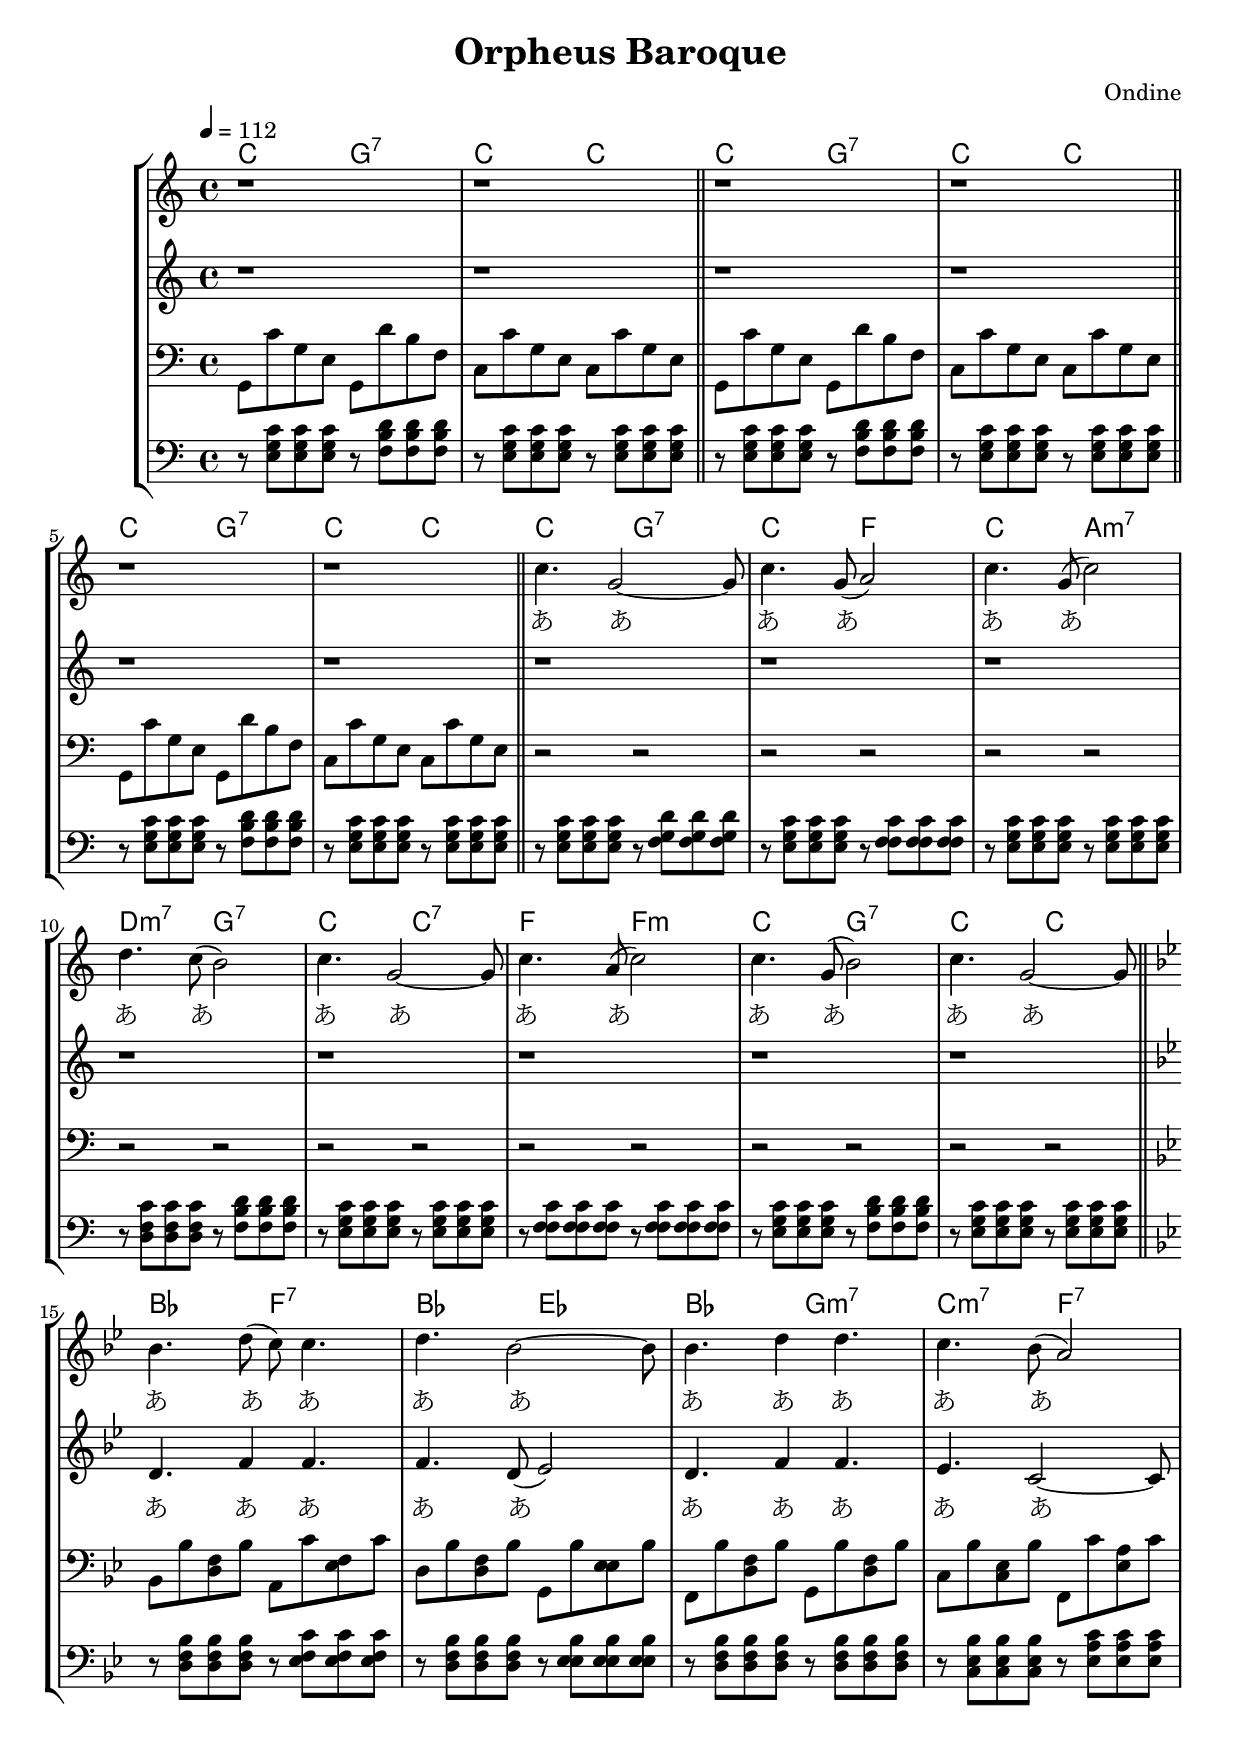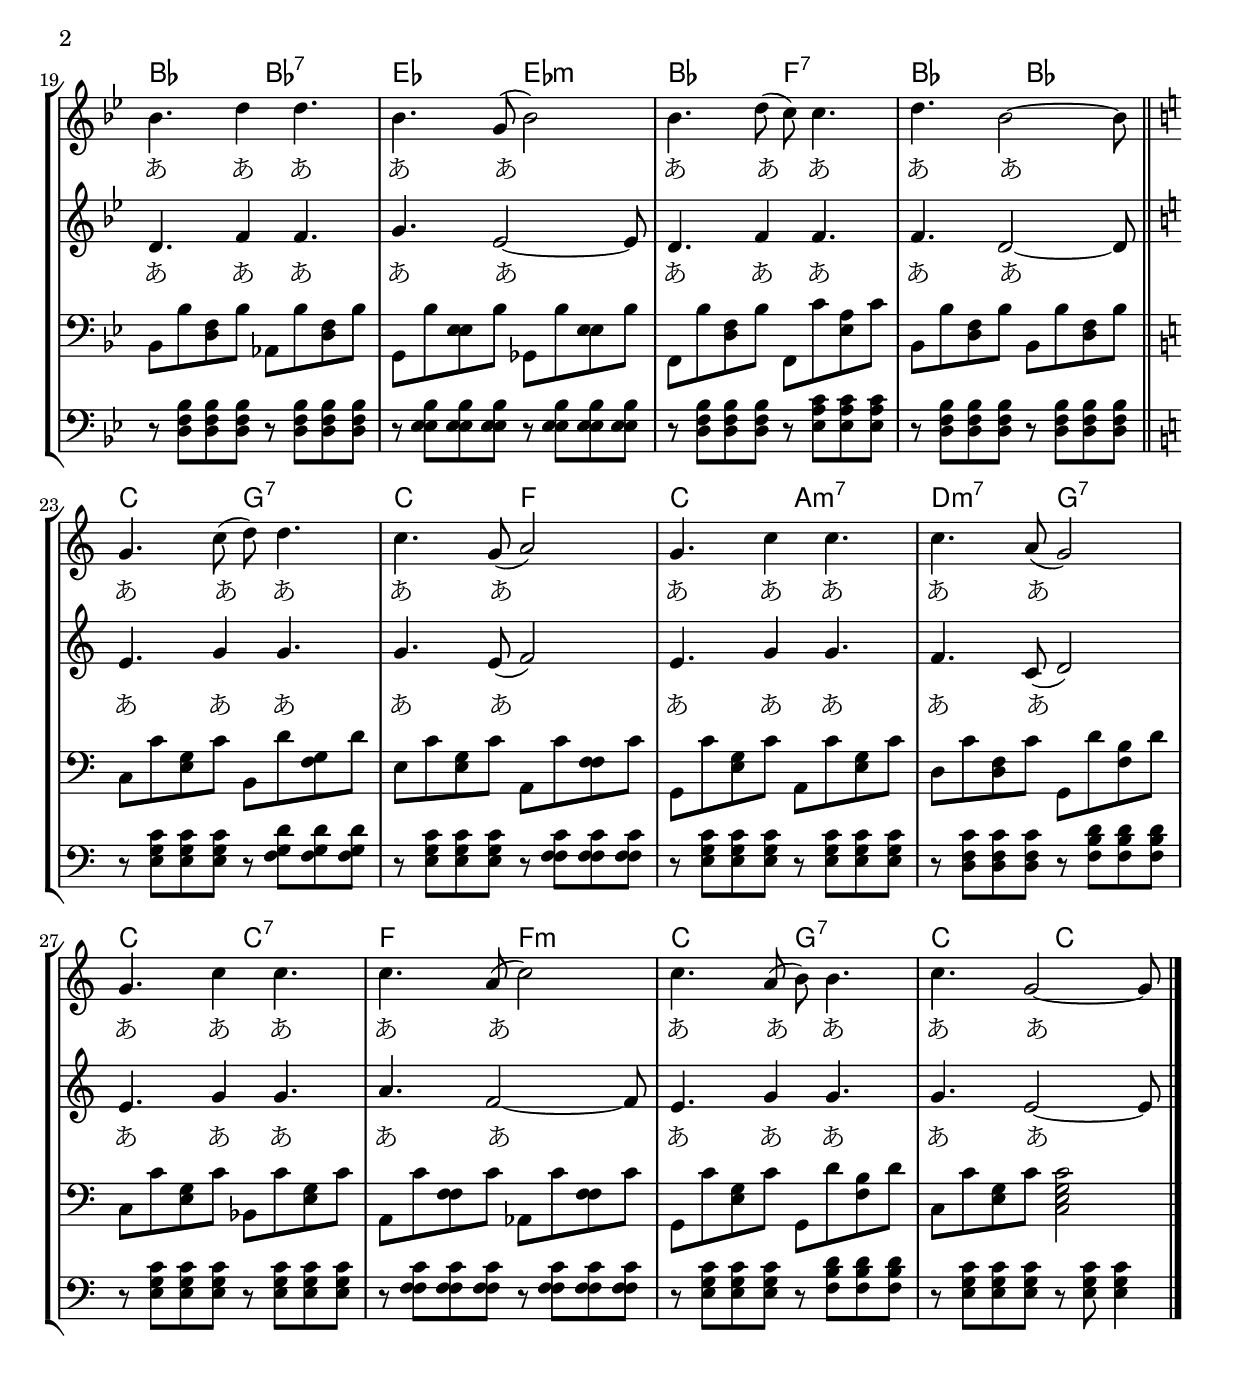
\version "2.12.1"

\header {
	title = \markup {"Orpheus Baroque"}
	composer = \markup \center-column {Ondine}
}

harmony = \chordmode {
	c2 g:7 c c 

	c g:7 c c 

	c g:7 c c 

	c g:7 c f c a:min7 d:min7 g:7 c c:7 f f:m c g:7 c c 

	bes f:7 bes es bes g:min7 c:min7 f:7 bes bes:7 es es:m bes f:7 bes bes 

	c g:7 c f c a:min7 d:min7 g:7 c c:7 f f:m c g:7 c c 
}

melody = {
	\key c \major
	\tempo 4 = 112
	r1 | r1   
	r1 | r1   
	r1 | r1   
	\set Staff.midiInstrument = #"Violin"
	c''4.  g'2~g'8 
	c''4.  g'8  (a'2) 
	c''4.  g'8  (c''2) 
	d''4.  c''8  (b'2) 
	c''4.  g'2~g'8 
	c''4.  a'8  (c''2) 
	c''4.  g'8  (b'2) 
	c''4.  g'2~g'8
	\set Staff.midiInstrument = #"Violin"
		\key bes \major
bes'4.  d''8  (c''8)  c''4. 
	d''4.  bes'2~bes'8 
	bes'4.  d''4  d''4. 
	c''4.  bes'8  (a'2) 
	bes'4.  d''4  d''4. 
	bes'4.  g'8  (bes'2) 
	bes'4.  d''8  (c''8)  c''4. 
	d''4.  bes'2~bes'8
	\set Staff.midiInstrument = #"Violin"
		\key c \major
g'4.  c''8  (d''8)  d''4. 
	c''4.  g'8  (a'2) 
	g'4.  c''4  c''4. 
	c''4.  a'8  (g'2) 
	g'4.  c''4  c''4. 
	c''4.  a'8  (c''2) 
	c''4.  a'8  (b'8)  b'4. 
	c''4.  g'2~g'8
	\bar "|."
}

words = \lyricmode {
	
	
	
	あ  あ  あ  あ  あ  あ  あ  あ  あ  あ  あ  あ  あ  あ  あ  あ  
	あ  あ  あ  あ  あ  あ  あ  あ  あ  あ  あ  あ  あ  あ  あ  あ  あ  あ  あ  あ  
	あ  あ  あ  あ  あ  あ  あ  あ  あ  あ  あ  あ  あ  あ  あ  あ  あ  あ  あ  あ  
}

secondmelody = {
	\key c \major
	\tempo 4 = 112
	r1 | r1   
	r1 | r1   
	r1 | r1   
	r1 | r1 | r1 | r1 | r1 | r1 | r1 | r1   
	\set Staff.midiInstrument = #"Contrabass"
		\key bes \major
d'4.  f'4  f'4. 
	f'4.  d'8  (es'2) 
	d'4.  f'4  f'4. 
	es'4.  c'2~c'8 
	d'4.  f'4  f'4. 
	g'4.  es'2~es'8 
	d'4.  f'4  f'4. 
	f'4.  d'2~d'8
	\set Staff.midiInstrument = #"Contrabass"
		\key c \major
e'4.  g'4  g'4. 
	g'4.  e'8  (f'2) 
	e'4.  g'4  g'4. 
	f'4.  c'8  (d'2) 
	e'4.  g'4  g'4. 
	a'4.  f'2~f'8 
	e'4.  g'4  g'4. 
	g'4.  e'2~e'8
	\bar "|."
}

secondwords = \lyricmode {
	
	
	
	
	あ  あ  あ  あ  あ  あ  あ  あ  あ  あ  あ  あ  あ  あ  あ  あ  あ  あ  あ  あ  
	あ  あ  あ  あ  あ  あ  あ  あ  あ  あ  あ  あ  あ  あ  あ  あ  あ  あ  あ  あ  
}

tempochange = {
	\tempo 4 = 112
	r1 | r1 \bar "||"
	\tempo 4 = 112
	r1 | r1 \bar "||"
	\tempo 4 = 112
	r1 | r1 \bar "||"
	\tempo 4 = 112
	r1 | r1 | r1 | r1 | r1 | r1 | r1 | r1 \bar "||"
	\tempo 4 = 112
	r1 | r1 | r1 | r1 | r1 | r1 | r1 | r1 \bar "||"
	\tempo 4 = 112
	r1 | r1 | r1 | r1 | r1 | r1 | r1 | r1 \bar "|."
}

mainacc = {
	\clef bass
	\set Staff.midiInstrument = #"Viola"
	\key c \major
	\tempo 4 = 112
	g,8 c' g e
	g,8 d' b f
	c8 c' g e
	c8 c' g e
	\bar "||"

	\set Staff.midiInstrument = #"Viola"
	g,8 c' g e
	g,8 d' b f
	c8 c' g e
	c8 c' g e
	\bar "||"

	\set Staff.midiInstrument = #"Viola"
	g,8 c' g e
	g,8 d' b f
	c8 c' g e
	c8 c' g e
	\bar "||"

	\set Staff.midiInstrument = #"Acoustic grand"
	r2
	r2
	r2
	r2
	r2
	r2
	r2
	r2
	r2
	r2
	r2
	r2
	r2
	r2
	r2
	r2
	\bar "||"

	\set Staff.midiInstrument = #"Harpsichord"
	\key bes \major
	bes,8 bes <d f> bes
	a,8 c' <es f> c'
	d8 bes <d f> bes
	g,8 bes <es es> bes
	f,8 bes <d f> bes
	g,8 bes <d f> bes
	c8 bes <c es> bes
	f,8 c' <es a> c'
	bes,8 bes <d f> bes
	as,8 bes <d f> bes
	g,8 bes <es es> bes
	ges,8 bes <es es> bes
	f,8 bes <d f> bes
	f,8 c' <es a> c'
	bes,8 bes <d f> bes
	bes,8 bes <d f> bes
	\bar "||"

	\set Staff.midiInstrument = #"Harpsichord"
	\key c \major
	c8 c' <e g> c'
	b,8 d' <f g> d'
	e8 c' <e g> c'
	a,8 c' <f f> c'
	g,8 c' <e g> c'
	a,8 c' <e g> c'
	d8 c' <d f> c'
	g,8 d' <f b> d'
	c8 c' <e g> c'
	bes,8 c' <e g> c'
	a,8 c' <f f> c'
	as,8 c' <f f> c'
	g,8 c' <e g> c'
	g,8 d' <f b> d'
	c8 c' <e g> c'
	<c e g c'>2
	\bar "|."
}

subacc = {
	\clef bass
	\set Staff.midiInstrument = #"Violin"
	\key c \major
	\tempo 4 = 112
	r8 <e g c'>8 <e g c'>8 <e g c'>8
	r8 <f b d'>8 <f b d'>8 <f b d'>8
	r8 <e g c'>8 <e g c'>8 <e g c'>8
	r8 <e g c'>8 <e g c'>8 <e g c'>8
	\bar "||"

	\set Staff.midiInstrument = #"Violin"
	r8 <e g c'>8 <e g c'>8 <e g c'>8
	r8 <f b d'>8 <f b d'>8 <f b d'>8
	r8 <e g c'>8 <e g c'>8 <e g c'>8
	r8 <e g c'>8 <e g c'>8 <e g c'>8
	\bar "||"

	\set Staff.midiInstrument = #"Violin"
	r8 <e g c'>8 <e g c'>8 <e g c'>8
	r8 <f b d'>8 <f b d'>8 <f b d'>8
	r8 <e g c'>8 <e g c'>8 <e g c'>8
	r8 <e g c'>8 <e g c'>8 <e g c'>8
	\bar "||"

	\set Staff.midiInstrument = #"Viola"
	r8 <e g c'>8 <e g c'>8 <e g c'>8
	r8 <f g d'>8 <f g d'>8 <f g d'>8
	r8 <e g c'>8 <e g c'>8 <e g c'>8
	r8 <f f c'>8 <f f c'>8 <f f c'>8
	r8 <e g c'>8 <e g c'>8 <e g c'>8
	r8 <e g c'>8 <e g c'>8 <e g c'>8
	r8 <d f c'>8 <d f c'>8 <d f c'>8
	r8 <f b d'>8 <f b d'>8 <f b d'>8
	r8 <e g c'>8 <e g c'>8 <e g c'>8
	r8 <e g c'>8 <e g c'>8 <e g c'>8
	r8 <f f c'>8 <f f c'>8 <f f c'>8
	r8 <f f c'>8 <f f c'>8 <f f c'>8
	r8 <e g c'>8 <e g c'>8 <e g c'>8
	r8 <f b d'>8 <f b d'>8 <f b d'>8
	r8 <e g c'>8 <e g c'>8 <e g c'>8
	r8 <e g c'>8 <e g c'>8 <e g c'>8
	\bar "||"

	\set Staff.midiInstrument = #"Viola"
	\key bes \major
	r8 <d f bes>8 <d f bes>8 <d f bes>8
	r8 <es f c'>8 <es f c'>8 <es f c'>8
	r8 <d f bes>8 <d f bes>8 <d f bes>8
	r8 <es es bes>8 <es es bes>8 <es es bes>8
	r8 <d f bes>8 <d f bes>8 <d f bes>8
	r8 <d f bes>8 <d f bes>8 <d f bes>8
	r8 <c es bes>8 <c es bes>8 <c es bes>8
	r8 <es a c'>8 <es a c'>8 <es a c'>8
	r8 <d f bes>8 <d f bes>8 <d f bes>8
	r8 <d f bes>8 <d f bes>8 <d f bes>8
	r8 <es es bes>8 <es es bes>8 <es es bes>8
	r8 <es es bes>8 <es es bes>8 <es es bes>8
	r8 <d f bes>8 <d f bes>8 <d f bes>8
	r8 <es a c'>8 <es a c'>8 <es a c'>8
	r8 <d f bes>8 <d f bes>8 <d f bes>8
	r8 <d f bes>8 <d f bes>8 <d f bes>8
	\bar "||"

	\set Staff.midiInstrument = #"Viola"
	\key c \major
	r8 <e g c'>8 <e g c'>8 <e g c'>8
	r8 <f g d'>8 <f g d'>8 <f g d'>8
	r8 <e g c'>8 <e g c'>8 <e g c'>8
	r8 <f f c'>8 <f f c'>8 <f f c'>8
	r8 <e g c'>8 <e g c'>8 <e g c'>8
	r8 <e g c'>8 <e g c'>8 <e g c'>8
	r8 <d f c'>8 <d f c'>8 <d f c'>8
	r8 <f b d'>8 <f b d'>8 <f b d'>8
	r8 <e g c'>8 <e g c'>8 <e g c'>8
	r8 <e g c'>8 <e g c'>8 <e g c'>8
	r8 <f f c'>8 <f f c'>8 <f f c'>8
	r8 <f f c'>8 <f f c'>8 <f f c'>8
	r8 <e g c'>8 <e g c'>8 <e g c'>8
	r8 <f b d'>8 <f b d'>8 <f b d'>8
	r8 <e g c'>8 <e g c'>8 <e g c'>8
	r8 <e g c'>8 <e g c'>4
	\bar "|."
}

percA = {
	\drummode {
	r1 |r1 \bar "||"
	r1 |r1 \bar "||"
	r1 |r1 \bar "||"
	r1 |r1 |r1 |r1 |r1 |r1 |r1 |r1 \bar "||"
	r1 |r1 |r1 |r1 |r1 |r1 |r1 |r1 \bar "||"
	r1 |r1 |r1 |r1 |r1 |r1 |r1 |r1 \bar "|."
	}
}

percB = {
	\drummode {
	r1 |r1 \bar "||"
	r1 |r1 \bar "||"
	r1 |r1 \bar "||"
	r1 |r1 |r1 |r1 |r1 |r1 |r1 |r1 \bar "||"
	r1 |r1 |r1 |r1 |r1 |r1 |r1 |r1 \bar "||"
	r1 |r1 |r1 |r1 |r1 |r1 |r1 |r1 \bar "|."
	}
}

percC = {
	\drummode {
	r1 |r1 \bar "||"
	r1 |r1 \bar "||"
	r1 |r1 \bar "||"
	r1 |r1 |r1 |r1 |r1 |r1 |r1 |r1 \bar "||"
	r1 |r1 |r1 |r1 |r1 |r1 |r1 |r1 \bar "||"
	r1 |r1 |r1 |r1 |r1 |r1 |r1 |r1 \bar "|."
	}
}

percD = {
	\drummode {
	r1 |r1 \bar "||"
	r1 |r1 \bar "||"
	r1 |r1 \bar "||"
	r1 |r1 |r1 |r1 |r1 |r1 |r1 |r1 \bar "||"
	r1 |r1 |r1 |r1 |r1 |r1 |r1 |r1 \bar "||"
	r1 |r1 |r1 |r1 |r1 |r1 |r1 |r1 \bar "|."
	}
}

percE = {
	\drummode {
	r1 |r1 \bar "||"
	r1 |r1 \bar "||"
	r1 |r1 \bar "||"
	r1 |r1 |r1 |r1 |r1 |r1 |r1 |r1 \bar "||"
	r1 |r1 |r1 |r1 |r1 |r1 |r1 |r1 \bar "||"
	r1 |r1 |r1 |r1 |r1 |r1 |r1 |r1 \bar "|."
	}
}

\score {
	<<
		\new StaffGroup <<
			\new ChordNames {\harmony}
			\new Voice = "melody" {\melody}
			\new Lyrics \lyricsto "melody" \words
			\new Voice = "secondmelody" {\secondmelody}
			\new Lyrics \lyricsto "secondmelody" \secondwords
			\new Staff = "mainacc" {\mainacc}
			\new Staff = "subacc" {\subacc}
		>>
	>>
	\layout { }
}
